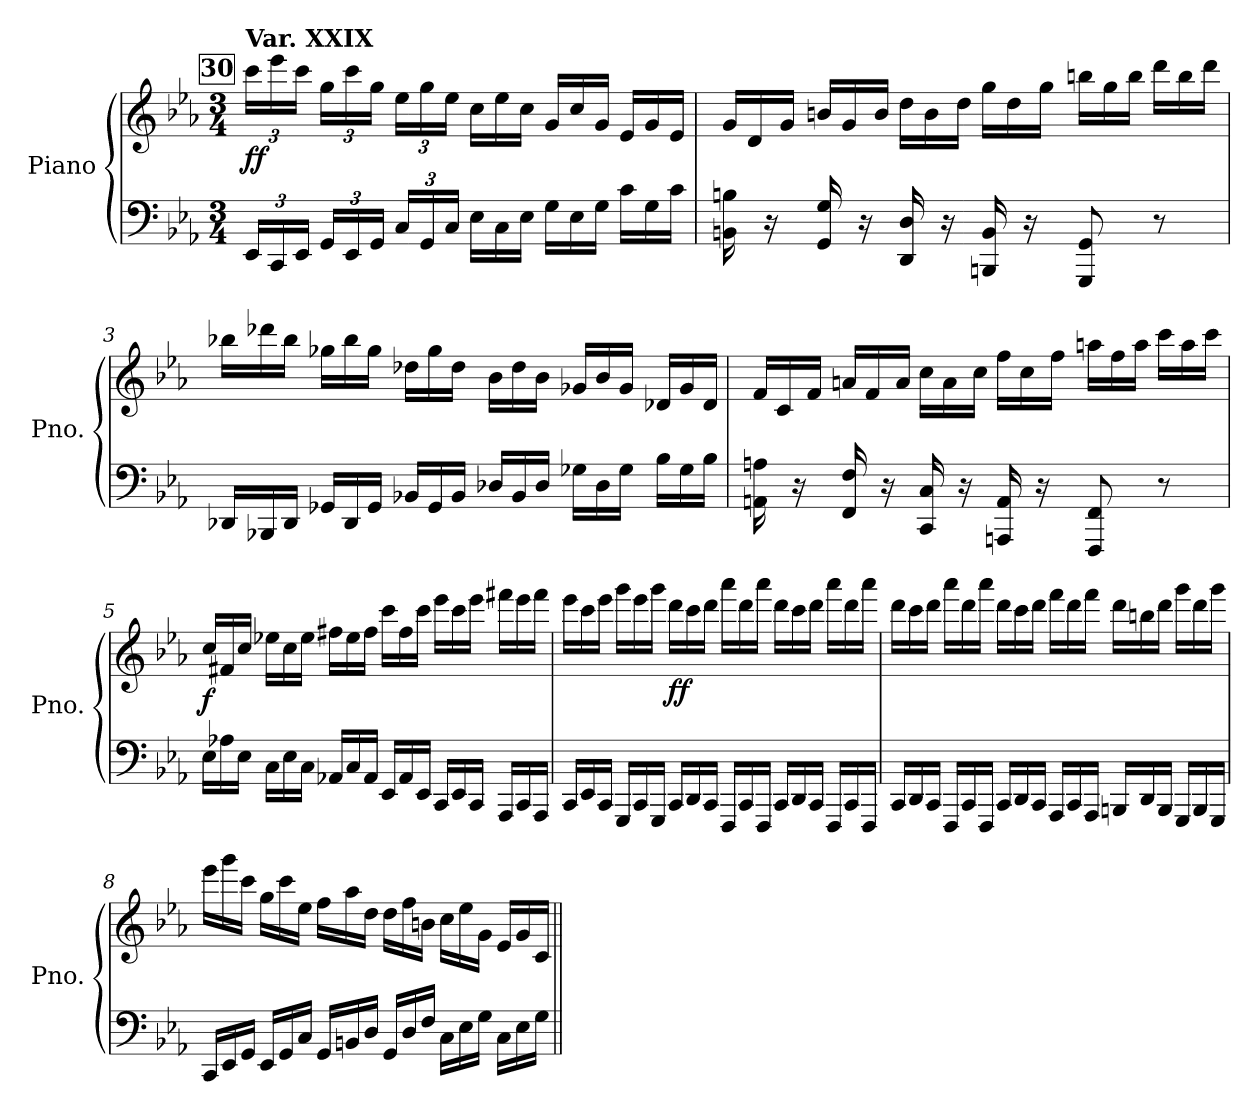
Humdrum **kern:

**kern	**kern	**dynam
*part1	*part1	*part1
*staff2	*staff1	*staff1/2
*I"Piano	*	*
*I'Pno.	*	*
*clefF4	*clefG2	*
*k[b-e-a-]	*k[b-e-a-]	*
*M3/4	*M3/4	*
*Xbrackettup	*Xbrackettup	*
!!LO:REH:place=s1:a:B:fs=14:t=30
=1	=1	=1
!	!LO:TX:a:B:t=Var. XXIX	!
!	!	!LO:DY:b
24EE-</LL	24ccc\LL	ff
24CC</	24eee-\	.
24EE-</JJ	24ccc\JJ	.
24GG</LL	24gg\LL	.
24EE-</	24ccc\	.
24GG</JJ	24gg\JJ	.
24C</LL	24ee-\LL	.
24GG</	24gg\	.
24C</JJ	24ee-\JJ	.
*Xtuplet	*Xtuplet	*
24E-<\LL	24cc\LL	.
24C<\	24ee-\	.
24E-<\JJ	24cc\JJ	.
24G<\LL	24g/LL	.
24E-<\	24cc/	.
24G<\JJ	24g/JJ	.
24c<\LL	24e-/LL	.
24G<\	24g/	.
24c<\JJ	24e-/JJ	.
=2	=2	=2
16BBn\ 16Bn\	24g/LL	.
.	24d/	.
16r	.	.
.	24g/JJ	.
16GG/ 16G/	24bn/LL	.
.	24g/	.
16r	.	.
.	24b/JJ	.
16DD/ 16D/	24dd\LL	.
.	24b\	.
16r	.	.
.	24dd\JJ	.
16BBBn/ 16BB/	24gg\LL	.
.	24dd\	.
16r	.	.
.	24gg\JJ	.
8GGG/ 8GG/	24bbn\LL	.
.	24gg\	.
.	24bb\JJ	.
8r	24ddd\LL	.
.	24bb\	.
.	24ddd\JJ	.
=3	=3	=3
24DD-X</LL	24bb-X\LL	.
24BBB-X</	24ddd-X\	.
24DD-<</JJ	24bb-\JJ	.
24GG-X</LL	24gg-X\LL	.
24DD-</	24bb-\	.
24GG-</JJ	24gg-\JJ	.
24BB-X</LL	24dd-X\LL	.
24GG-</	24gg-\	.
24BB-</JJ	24dd-\JJ	.
24D-X</LL	24b-\LL	.
24BB-</	24dd-\	.
24D-</JJ	24b-\JJ	.
24G-X<\LL	24g-X/LL	.
24D-<\	24b-/	.
24G-<\JJ	24g-/JJ	.
24B-<\LL	24d-X/LL	.
24G-<\	24g-/	.
24B-<\JJ	24d-/JJ	.
=4	=4	=4
16AAn\ 16An\	24f/LL	.
.	24c/	.
16r	.	.
.	24f/JJ	.
16FF/ 16F/	24an/LL	.
.	24f/	.
16r	.	.
.	24a/JJ	.
16CC/ 16C/	24cc\LL	.
.	24a\	.
16r	.	.
.	24cc\JJ	.
16AAAn/ 16AA/	24ff\LL	.
.	24cc\	.
16r	.	.
.	24ff\JJ	.
8FFF/ 8FF/	24aan\LL	.
.	24ff\	.
.	24aa\JJ	.
8r	24ccc\LL	.
.	24aa\	.
.	24ccc\JJ	.
=5	=5	=5
!	!	!LO:DY:b
24E-<\LL	24cc/LL	f
24A-X<\	24f#X/	.
24E-<\JJ	24cc/JJ	.
24C<\LL	24ee-X\LL	.
24E-<\	24cc\	.
24C<\JJ	24ee-\JJ	.
24AA-X</LL	24ff#X\LL	.
24C</	24ee-\	.
24AA-</JJ	24ff#\JJ	.
24EE-</LL	24ccc\LL	.
24AA-</	24ff#\	.
24EE-</JJ	24ccc\JJ	.
24CC</LL	24eee-\LL	.
24EE-</	24ccc\	.
24CC</JJ	24eee-\JJ	.
24AAA-</LL	24fff#X\LL	.
24CC</	24eee-\	.
24AAA-</JJ	24fff#\JJ	.
=6	=6	=6
24CC</LL	24eee-\LL	.
24EE-</	24ccc\	.
24CC</JJ	24eee-\JJ	.
24GGG</LL	24ggg\LL	.
24CC</	24eee-\	.
24GGG</JJ	24ggg\JJ	.
!	!	!LO:DY:b
24CC</LL	24ddd\LL	ff
24DD</	24ccc\	.
24CC</JJ	24ddd\JJ	.
24FFF</LL	24aaa-\LL	.
24CC</	24ddd\	.
24FFF</JJ	24aaa-\JJ	.
24CC/LL	24ddd\LL	.
24DD/	24ccc\	.
24CC/JJ	24ddd\JJ	.
24FFF/LL	24aaa-\LL	.
24CC/	24ddd\	.
24FFF/JJ	24aaa-\JJ	.
=7	=7	=7
24CC/LL	24ddd\LL	.
24DD/	24ccc\	.
24CC/JJ	24ddd\JJ	.
24FFF/LL	24aaa-\LL	.
24CC/	24ddd\	.
24FFF/JJ	24aaa-\JJ	.
24CC/LL	24ddd\LL	.
24DD/	24ccc\	.
24CC/JJ	24ddd\JJ	.
24AAA-</LL	24fff\LL	.
24CC/	24ddd\	.
24AAA-/JJ	24fff\JJ	.
24BBBn</LL	24ddd\LL	.
24DD/	24bbn\	.
24BBB/JJ	24ddd\JJ	.
24GGG/LL	24ggg\LL	.
24BBB/	24ddd\	.
24GGG/JJ	24ggg\JJ	.
=8	=8	=8
24CC</LL	24eee-\LL	.
24EE-/	24ggg\	.
24GG/JJ	24ccc\JJ	.
24EE-</LL	24gg\LL	.
24GG/	24ccc\	.
24C/JJ	24ee-\JJ	.
24GG</LL	24ff\LL	.
24BBn</	24aa-\	.
24D</JJ	24dd\JJ	.
24GG</LL	24dd\LL	.
24D</	24ff\	.
24F</JJ	24bn\JJ	.
24C\LL	24cc\LL	.
24E-\	24ee-\	.
24G\JJ	24g\JJ	.
24C\LL	24e-/LL	.
24E-\	24g/	.
24G\JJ	24c/JJ	.
=||	=||	=||
*-	*-	*-
